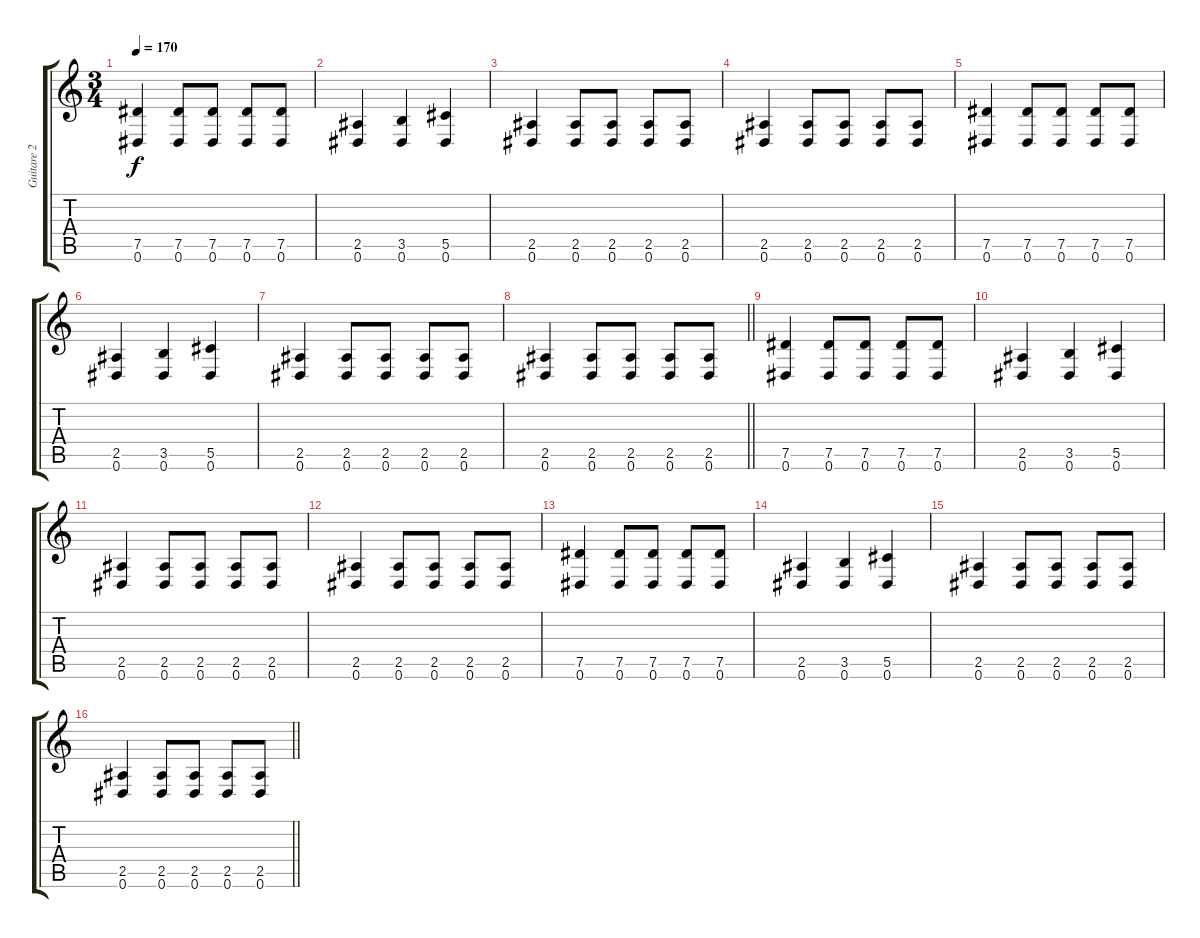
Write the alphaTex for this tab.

\track ("Guitare 2" "Guitare 2") {instrument distortionguitar}
\staff {score tabs}
\tuning (Eb4 Bb3 Gb3 Db3 Ab2 Eb2) {hide}
\ts (3 4)
\tempo 170
\clef g2
\ks c
(7.5 0.6).4{dy f} (7.5 0.6).8 (7.5 0.6).8 (7.5 0.6).8 (7.5 0.6).8 |
(2.5 0.6).4 (3.5 0.6).4 (5.5 0.6).4 |
(2.5 0.6).4 (2.5 0.6).8 (2.5 0.6).8 (2.5 0.6).8 (2.5 0.6).8 |
(2.5 0.6).4 (2.5 0.6).8 (2.5 0.6).8 (2.5 0.6).8 (2.5 0.6).8 |
(7.5 0.6).4 (7.5 0.6).8 (7.5 0.6).8 (7.5 0.6).8 (7.5 0.6).8 |
(2.5 0.6).4 (3.5 0.6).4 (5.5 0.6).4 |
(2.5 0.6).4 (2.5 0.6).8 (2.5 0.6).8 (2.5 0.6).8 (2.5 0.6).8 |
\barLineRight lightlight
(2.5 0.6).4 (2.5 0.6).8 (2.5 0.6).8 (2.5 0.6).8 (2.5 0.6).8 |
(7.5 0.6).4 (7.5 0.6).8 (7.5 0.6).8 (7.5 0.6).8 (7.5 0.6).8 |
(2.5 0.6).4 (3.5 0.6).4 (5.5 0.6).4 |
(2.5 0.6).4 (2.5 0.6).8 (2.5 0.6).8 (2.5 0.6).8 (2.5 0.6).8 |
(2.5 0.6).4 (2.5 0.6).8 (2.5 0.6).8 (2.5 0.6).8 (2.5 0.6).8 |
(7.5 0.6).4 (7.5 0.6).8 (7.5 0.6).8 (7.5 0.6).8 (7.5 0.6).8 |
(2.5 0.6).4 (3.5 0.6).4 (5.5 0.6).4 |
(2.5 0.6).4 (2.5 0.6).8 (2.5 0.6).8 (2.5 0.6).8 (2.5 0.6).8 |
\barLineRight lightlight
(2.5 0.6).4 (2.5 0.6).8 (2.5 0.6).8 (2.5 0.6).8 (2.5 0.6).8
